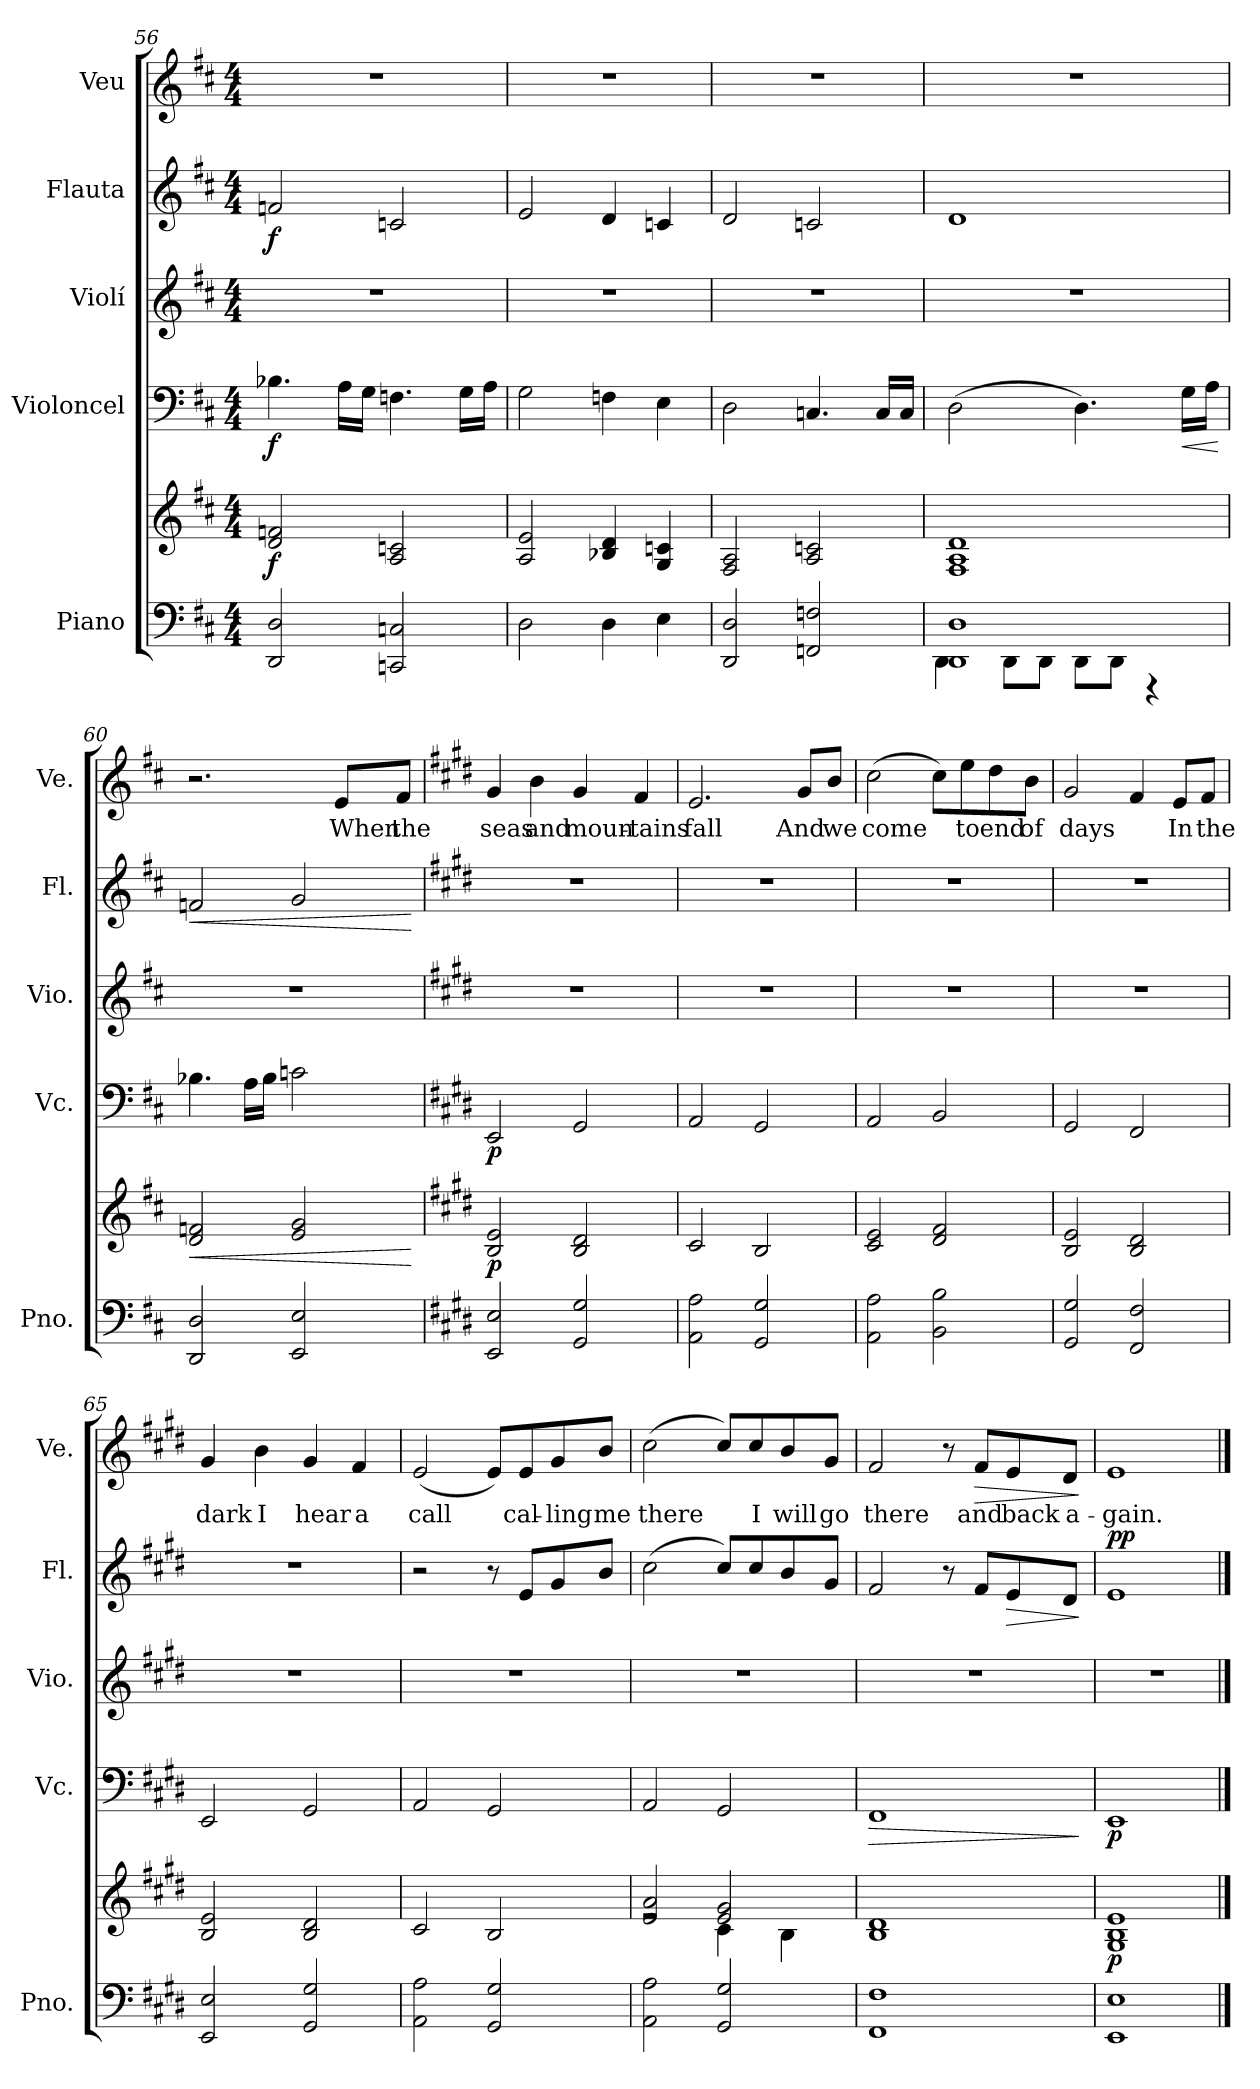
**kern	**kern	**dynam	**kern	**dynam	**kern	**kern	**dynam	**kern	**text	**dynam
*part5	*part5	*part5	*part4	*part4	*part3	*part2	*part2	*part1	*part1	*part1
*staff6	*staff5	*staff5/6	*staff4	*staff4	*staff3	*staff2	*staff2	*staff1	*staff1	*staff1
*I"Piano	*	*	*I"Violoncel	*	*I"Violí	*I"Flauta	*	*I"Veu	*	*
*I'Pno.	*	*	*I'Vc.	*	*I'Vio.	*I'Fl.	*	*I'Ve.	*	*
!!LO:PB:g=z
*clefF4	*clefG2	*	*clefF4	*	*clefG2	*clefG2	*	*clefG2	*	*
*k[f#c#]	*k[f#c#]	*	*k[f#c#]	*	*k[f#c#]	*k[f#c#]	*	*k[f#c#]	*	*
*M4/4	*M4/4	*	*M4/4	*	*M4/4	*M4/4	*	*M4/4	*	*
=56	=56	=56	=56	=56	=56	=56	=56	=56	=56	=56
!	!	!LO:DY:b	!	!LO:DY:b	!	!	!LO:DY:b	!	!	!
2DD/ 2D/	2d/ 2fn/	f	4.B-X\	f	1r	2fn/	f	1r	.	.
.	.	.	16A\LL	.	.	.	.	.	.	.
.	.	.	16G\JJ	.	.	.	.	.	.	.
2CCn/ 2Cn/	2A/ 2cn/	.	4.Fn\	.	.	2cn/	.	.	.	.
.	.	.	16G\LL	.	.	.	.	.	.	.
.	.	.	16A\JJ	.	.	.	.	.	.	.
=57	=57	=57	=57	=57	=57	=57	=57	=57	=57	=57
2D\	2A/ 2e/	.	2G\	.	1r	2e/	.	1r	.	.
4D\	4B-X/ 4d/	.	4Fn\	.	.	4d/	.	.	.	.
4E\	4G/ 4cn/	.	4E\	.	.	4cn/	.	.	.	.
=58	=58	=58	=58	=58	=58	=58	=58	=58	=58	=58
2DD/ 2D/	2F#/ 2A/	.	2D\	.	1r	2d/	.	1r	.	.
2FFn/ 2Fn/	2A/ 2cn/	.	4.Cn/	.	.	2cn/	.	.	.	.
.	.	.	16C/LL	.	.	.	.	.	.	.
.	.	.	16C/JJ	.	.	.	.	.	.	.
=59	=59	=59	=59	=59	=59	=59	=59	=59	=59	=59
*^	*	*	*	*	*	*	*	*	*	*
1DD 1D	4DD\	1F# 1A 1d	.	(2D\	.	1r	1d	.	1r	.	.
.	8DD\L	.	.	.	.	.	.	.	.	.	.
.	8DD\J	.	.	.	.	.	.	.	.	.	.
.	8DD\L	.	.	4.D\)	.	.	.	.	.	.	.
.	8DD\J	.	.	.	.	.	.	.	.	.	.
.	4r	.	.	.	.	.	.	.	.	.	.
!	!	!	!	!	!LO:HP:b	!	!	!	!	!	!
.	.	.	.	16G\LL	<	.	.	.	.	.	.
.	.	.	.	16A\JJ	.	.	.	.	.	.	.
*v	*v	*	*	*	*	*	*	*	*	*	*
.	.	.	.	[	.	.	.	.	.	.
!!LO:LB:g=z
=60	=60	=60	=60	=60	=60	=60	=60	=60	=60	=60
!	!	!LO:HP:b	!	!	!	!	!LO:HP:b	!	!	!
2DD/ 2D/	2d/ 2fn/	<	4.B-X\	.	1r	2fn/	<	2.r	.	.
.	.	.	16A\LL	.	.	.	.	.	.	.
.	.	.	16B-\JJ	.	.	.	.	.	.	.
2EE/ 2E/	2e/ 2g/	.	2cn\	.	.	2g/	.	.	.	.
.	.	.	.	.	.	.	.	8e/L	When	.
.	.	.	.	.	.	.	.	8f#/J	the	.
.	.	[	.	.	.	.	[	.	.	.
=61	=61	=61	=61	=61	=61	=61	=61	=61	=61	=61
*k[f#c#g#d#]	*k[f#c#g#d#]	*	*k[f#c#g#d#]	*	*k[f#c#g#d#]	*k[f#c#g#d#]	*	*k[f#c#g#d#]	*	*
!	!	!LO:DY:b	!	!LO:DY:b	!	!	!	!	!	!
2EE/ 2E/	2B/ 2e/	p	2EE/	p	1r	1r	.	4g#/	seas	.
.	.	.	.	.	.	.	.	4b\	and	.
2GG#/ 2G#/	2B/ 2d#/	.	2GG#/	.	.	.	.	4g#/	moun-	.
.	.	.	.	.	.	.	.	4f#/	-tains	.
=62	=62	=62	=62	=62	=62	=62	=62	=62	=62	=62
2AA\ 2A\	2c#/	.	2AA/	.	1r	1r	.	2.e/	fall	.
2GG#/ 2G#/	2B/	.	2GG#/	.	.	.	.	.	.	.
.	.	.	.	.	.	.	.	8g#/L	And	.
.	.	.	.	.	.	.	.	8b/J	we	.
=63	=63	=63	=63	=63	=63	=63	=63	=63	=63	=63
2AA\ 2A\	2c#/ 2e/	.	2AA/	.	1r	1r	.	(2cc#\	come	.
2BB\ 2B\	2d#/ 2f#/	.	2BB/	.	.	.	.	8cc#\L)	.	.
.	.	.	.	.	.	.	.	8ee\	to	.
.	.	.	.	.	.	.	.	8dd#\	end	.
.	.	.	.	.	.	.	.	8b\J	of	.
!!LO:PB:g=z
=64	=64	=64	=64	=64	=64	=64	=64	=64	=64	=64
2GG#/ 2G#/	2B/ 2e/	.	2GG#/	.	1r	1r	.	2g#/	days	.
2FF#/ 2F#/	2B/ 2d#/	.	2FF#/	.	.	.	.	4f#/	.	.
.	.	.	.	.	.	.	.	8e/L	In	.
.	.	.	.	.	.	.	.	8f#/J	the	.
=65	=65	=65	=65	=65	=65	=65	=65	=65	=65	=65
2EE/ 2E/	2B/ 2e/	.	2EE/	.	1r	1r	.	4g#/	dark	.
.	.	.	.	.	.	.	.	4b\	I	.
2GG#/ 2G#/	2B/ 2d#/	.	2GG#/	.	.	.	.	4g#/	hear	.
.	.	.	.	.	.	.	.	4f#/	a	.
=66	=66	=66	=66	=66	=66	=66	=66	=66	=66	=66
2AA\ 2A\	2c#/	.	2AA/	.	1r	2r	.	(2e/	call	.
2GG#/ 2G#/	2B/	.	2GG#/	.	.	8r	.	8e/L)	.	.
.	.	.	.	.	.	8e/L	.	8e/	cal-	.
.	.	.	.	.	.	8g#/	.	8g#/	-ling	.
.	.	.	.	.	.	8b/J	.	8b/J	me	.
=67	=67	=67	=67	=67	=67	=67	=67	=67	=67	=67
*	*^	*	*	*	*	*	*	*	*	*
2AA\ 2A\	2e/ 2a/	2re	.	2AA/	.	1r	(2cc#\	.	(2cc#\	there	.
2GG#/ 2G#/	2e/ 2g#/	4c#\	.	2GG#/	.	.	8cc#/L)	.	8cc#/L)	.	.
.	.	.	.	.	.	.	8cc#/	.	8cc#/	I	.
.	.	4B\	.	.	.	.	8b/	.	8b/	will	.
.	.	.	.	.	.	.	8g#/J	.	8g#/J	go	.
*	*v	*v	*	*	*	*	*	*	*	*	*
!!LO:LB:g=z
=68	=68	=68	=68	=68	=68	=68	=68	=68	=68	=68
!	!	!	!	!LO:HP:b	!	!	!	!	!	!
1FF# 1F#	1B 1d#	.	1FF#	>	1r	2f#/	.	2f#/	there	.
.	.	.	.	.	.	8r	.	8r	.	.
!	!	!	!	!	!	!	!	!	!	!LO:HP:b
.	.	.	.	.	.	8f#/L	.	8f#/L	and	>
!	!	!	!	!	!	!	!LO:HP:b	!	!	!
.	.	.	.	.	.	8e/	>	8e/	back	.
.	.	.	.	.	.	8d#/J	.	8d#/J	a-	.
.	.	.	.	]	.	.	]	.	.	]
=69	=69	=69	=69	=69	=69	=69	=69	=69	=69	=69
!	!	!LO:DY:b	!	!LO:DY:b	!	!	!LO:DY:b	!	!	!
!	!	!	!	!	!	!	!LO:DY:n=1:a	!	!	!
1EE 1E	1G# 1B 1e	p	1EE	p	1r	1e	p p	1e	-gain.	.
==	==	==	==	==	==	==	==	==	==	==
*-	*-	*-	*-	*-	*-	*-	*-	*-	*-	*-
